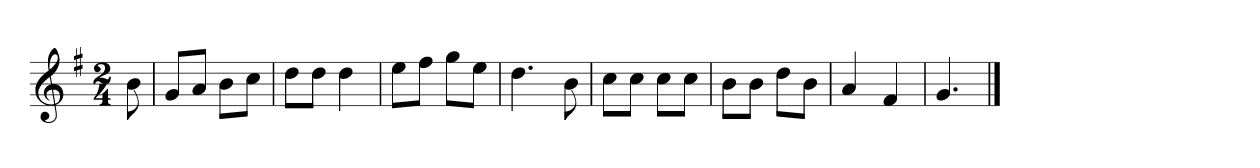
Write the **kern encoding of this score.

**kern
*part1
*staff1
*k[f#]
*M2/4
*MM120
=
8b
=1
8gL
8aJ
8bL
8ccJ
=2
8ddL
8ddJ
4dd
=3
8eeL
8ff#J
8ggL
8eeJ
=4
4.dd
8b
=5
8ccL
8ccJ
8ccL
8ccJ
=6
8bL
8bJ
8ddL
8bJ
=7
4a
4f#
=8
4.g
==
*-
